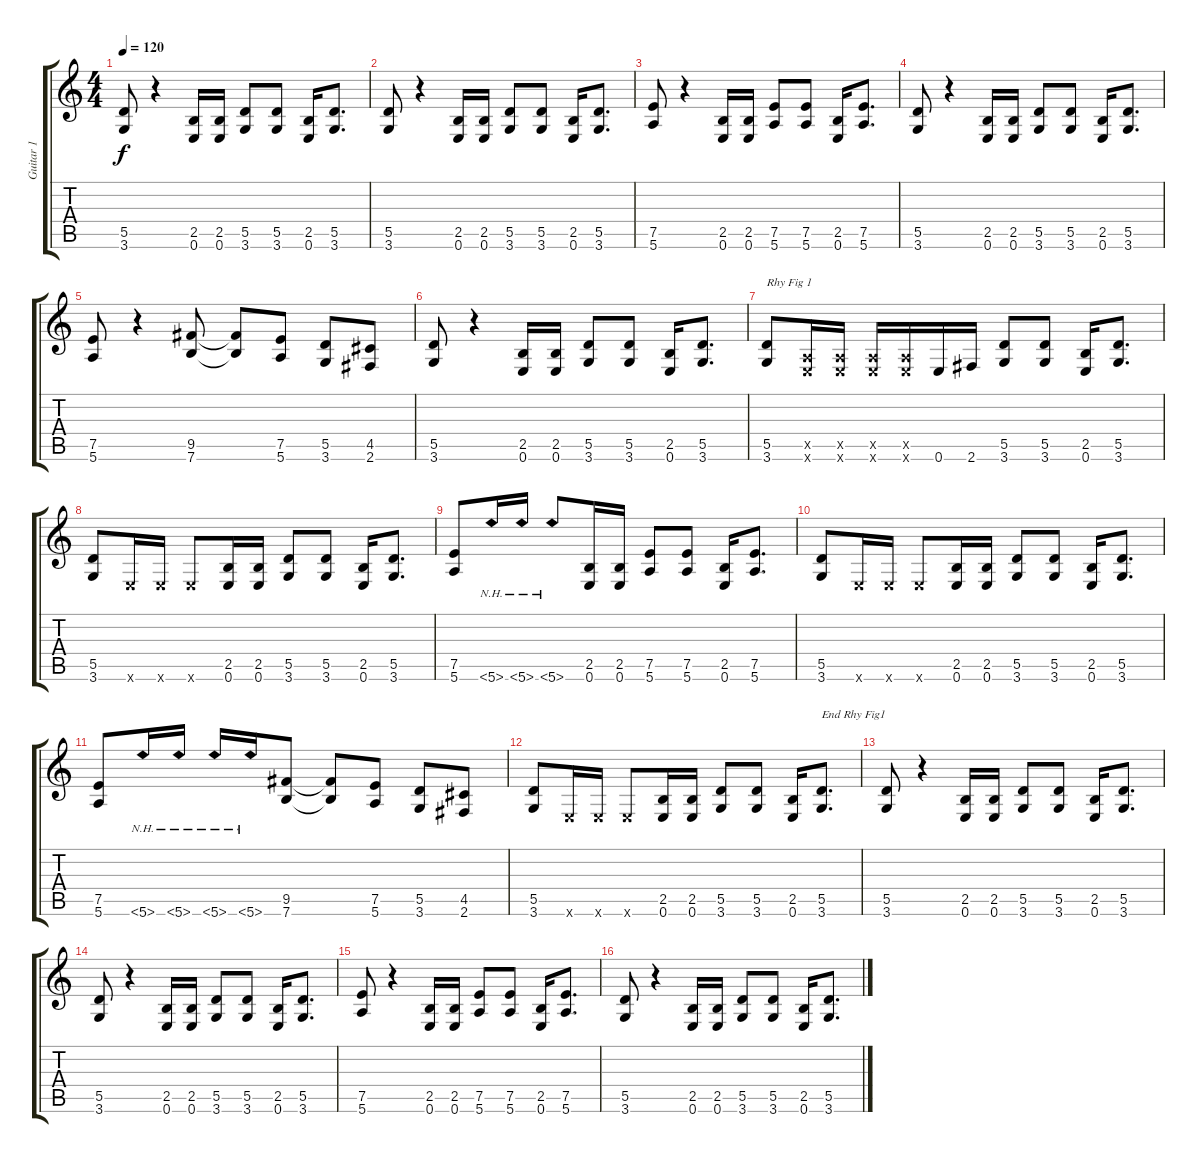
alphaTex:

\track ("Guitar 1" "Guitar 1") {instrument overdrivenguitar}
\staff {score tabs}
\tuning (E4 B3 G3 D3 A2 E2) {hide}
\ts (4 4)
\tempo 120
\clef g2
\ks c
(5.5 3.6).8{dy f} r.4 (2.5 0.6).16 (2.5 0.6).16 (5.5 3.6).8 (5.5 3.6).8 (2.5 0.6).16 (5.5 3.6).8{d} |
(5.5 3.6).8 r.4 (2.5 0.6).16 (2.5 0.6).16 (5.5 3.6).8 (5.5 3.6).8 (2.5 0.6).16 (5.5 3.6).8{d} |
(7.5 5.6).8 r.4 (2.5 0.6).16 (2.5 0.6).16 (7.5 5.6).8 (7.5 5.6).8 (2.5 0.6).16 (7.5 5.6).8{d} |
(5.5 3.6).8 r.4 (2.5 0.6).16 (2.5 0.6).16 (5.5 3.6).8 (5.5 3.6).8 (2.5 0.6).16 (5.5 3.6).8{d} |
(7.5 5.6).8 r.4 (9.5 7.6).8 (9.5{t} 7.6{t}).8 (7.5 5.6).8 (5.5 3.6).8 (4.5 2.6).8 |
(5.5 3.6).8 r.4 (2.5 0.6).16 (2.5 0.6).16 (5.5 3.6).8 (5.5 3.6).8 (2.5 0.6).16 (5.5 3.6).8{d} |
(5.5 3.6).8{txt "Rhy Fig 1"} (0.5{x} 0.6{x}).16 (0.5{x} 0.6{x}).16 (0.5{x} 0.6{x}).16 (0.5{x} 0.6{x}).16 0.6.16 2.6.16 (5.5 3.6).8 (5.5 3.6).8 (2.5 0.6).16 (5.5 3.6).8{d} |
(5.5 3.6).8 0.6{x}.16 0.6{x}.16 0.6{x}.8 (2.5 0.6).16 (2.5 0.6).16 (5.5 3.6).8 (5.5 3.6).8 (2.5 0.6).16 (5.5 3.6).8{d} |
(7.5 5.6).8 5.6{nh}.16 5.6{nh}.16 5.6{nh}.8 (2.5 0.6).16 (2.5 0.6).16 (7.5 5.6).8 (7.5 5.6).8 (2.5 0.6).16 (7.5 5.6).8{d} |
(5.5 3.6).8 0.6{x}.16 0.6{x}.16 0.6{x}.8 (2.5 0.6).16 (2.5 0.6).16 (5.5 3.6).8 (5.5 3.6).8 (2.5 0.6).16 (5.5 3.6).8{d} |
(7.5 5.6).8 5.6{nh}.16 5.6{nh}.16 5.6{nh}.16 5.6{nh}.16 (9.5 7.6).8 (9.5{t} 7.6{t}).8 (7.5 5.6).8 (5.5 3.6).8 (4.5 2.6).8 |
(5.5 3.6).8 0.6{x}.16 0.6{x}.16 0.6{x}.8 (2.5 0.6).16 (2.5 0.6).16 (5.5 3.6).8 (5.5 3.6).8 (2.5 0.6).16 (5.5 3.6).8{d txt "End Rhy Fig1"} |
(5.5 3.6).8 r.4 (2.5 0.6).16 (2.5 0.6).16 (5.5 3.6).8 (5.5 3.6).8 (2.5 0.6).16 (5.5 3.6).8{d} |
(5.5 3.6).8 r.4 (2.5 0.6).16 (2.5 0.6).16 (5.5 3.6).8 (5.5 3.6).8 (2.5 0.6).16 (5.5 3.6).8{d} |
(7.5 5.6).8 r.4 (2.5 0.6).16 (2.5 0.6).16 (7.5 5.6).8 (7.5 5.6).8 (2.5 0.6).16 (7.5 5.6).8{d} |
(5.5 3.6).8 r.4 (2.5 0.6).16 (2.5 0.6).16 (5.5 3.6).8 (5.5 3.6).8 (2.5 0.6).16 (5.5 3.6).8{d}
